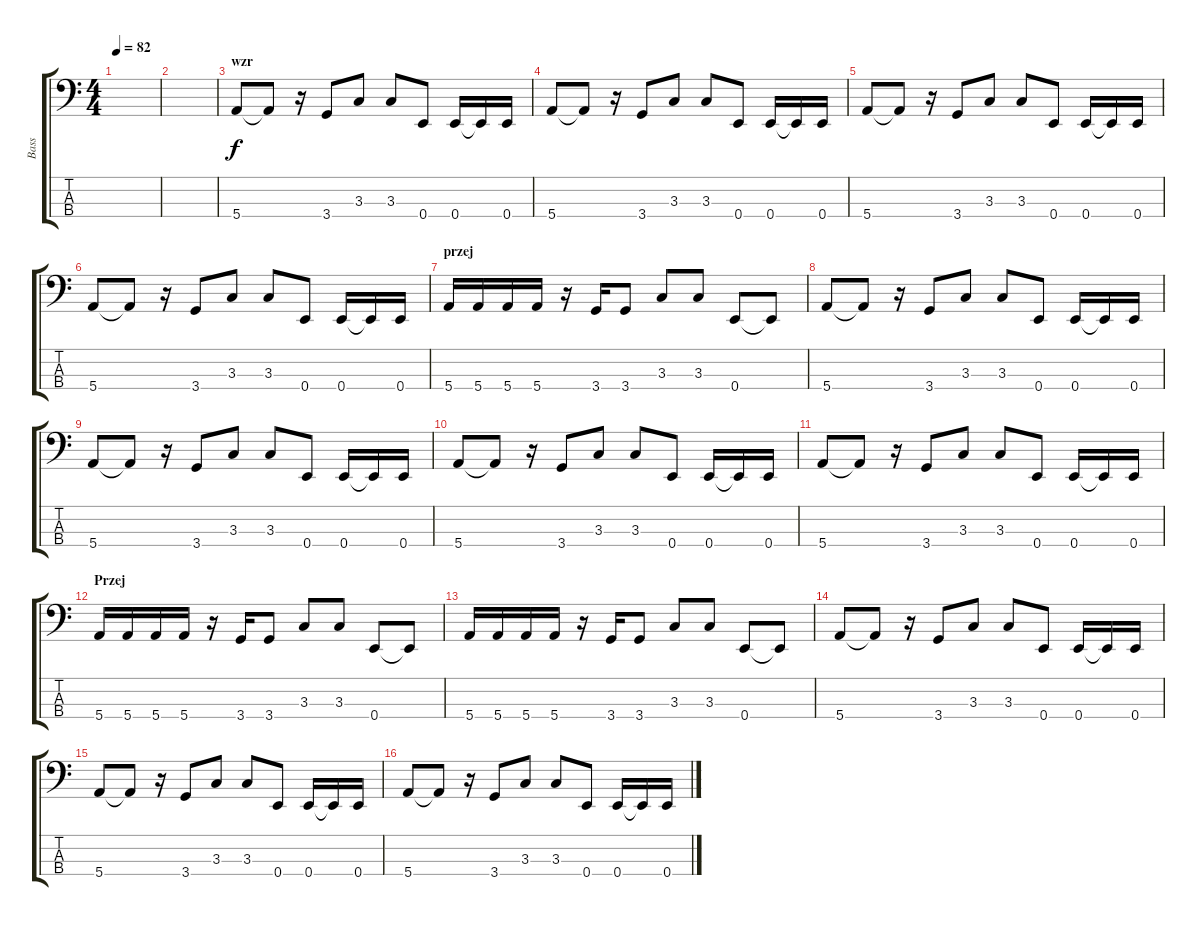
\track ("Bass" "Bass") {instrument electricbassfinger}
\staff {score tabs}
\tuning (G2 D2 A1 E1) {hide}
\ts (4 4)
\tempo 82
\clef f4
\ks c
|
|
\section ("" "wzr")
5.4.8 5.4{t}.8 r.16 3.4.8 3.3.8 3.3.8 0.4.8 0.4.16 0.4{t}.16 0.4.16 |
5.4.8 5.4{t}.8 r.16 3.4.8 3.3.8 3.3.8 0.4.8 0.4.16 0.4{t}.16 0.4.16 |
5.4.8 5.4{t}.8 r.16 3.4.8 3.3.8 3.3.8 0.4.8 0.4.16 0.4{t}.16 0.4.16 |
5.4.8 5.4{t}.8 r.16 3.4.8 3.3.8 3.3.8 0.4.8 0.4.16 0.4{t}.16 0.4.16 |
\section ("" "przej")
5.4.16 5.4.16 5.4.16 5.4.16 r.16 3.4.16 3.4.8 3.3.8 3.3.8 0.4.8 0.4{t}.8 |
5.4.8 5.4{t}.8 r.16 3.4.8 3.3.8 3.3.8 0.4.8 0.4.16 0.4{t}.16 0.4.16 |
5.4.8 5.4{t}.8 r.16 3.4.8 3.3.8 3.3.8 0.4.8 0.4.16 0.4{t}.16 0.4.16 |
5.4.8 5.4{t}.8 r.16 3.4.8 3.3.8 3.3.8 0.4.8 0.4.16 0.4{t}.16 0.4.16 |
5.4.8 5.4{t}.8 r.16 3.4.8 3.3.8 3.3.8 0.4.8 0.4.16 0.4{t}.16 0.4.16 |
\section ("" "Przej")
5.4.16 5.4.16 5.4.16 5.4.16 r.16 3.4.16 3.4.8 3.3.8 3.3.8 0.4.8 0.4{t}.8 |
5.4.16 5.4.16 5.4.16 5.4.16 r.16 3.4.16 3.4.8 3.3.8 3.3.8 0.4.8 0.4{t}.8 |
5.4.8 5.4{t}.8 r.16 3.4.8 3.3.8 3.3.8 0.4.8 0.4.16 0.4{t}.16 0.4.16 |
5.4.8 5.4{t}.8 r.16 3.4.8 3.3.8 3.3.8 0.4.8 0.4.16 0.4{t}.16 0.4.16 |
5.4.8 5.4{t}.8 r.16 3.4.8 3.3.8 3.3.8 0.4.8 0.4.16 0.4{t}.16 0.4.16
